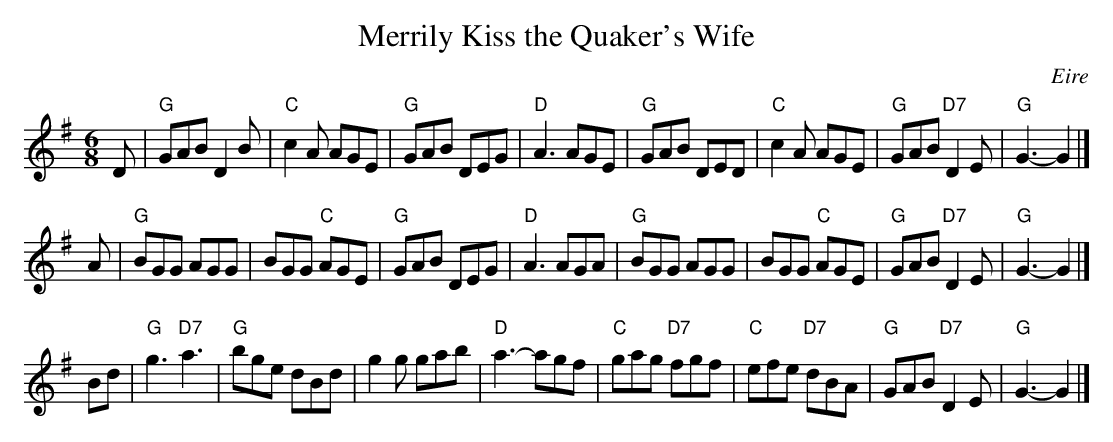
X:1
T: Merrily Kiss the Quaker's Wife
O: Eire
M: 6/8
L: 1/8
K: G
 D | "G"GAB D2B | "C"c2A AGE | "G"GAB DEG | "D"A3 AGE \
   | "G"GAB DED | "C"c2A AGE | "G"GAB "D7"D2E | "G"G3- G2 |]
 A | "G"BGG AGG | BGG "C"AGE | "G"GAB DEG | "D"A3 AGA \
   | "G"BGG AGG | BGG "C"AGE | "G"GAB "D7"D2E | "G"G3- G2 |]
Bd | "G"g3 "D7"a3 | "G"bge dBd | g2g gab | "D"a3- agf \
   | "C"gag "D7"fgf | "C"efe "D7"dBA | "G"GAB "D7"D2E | "G"G3- G2 |]
